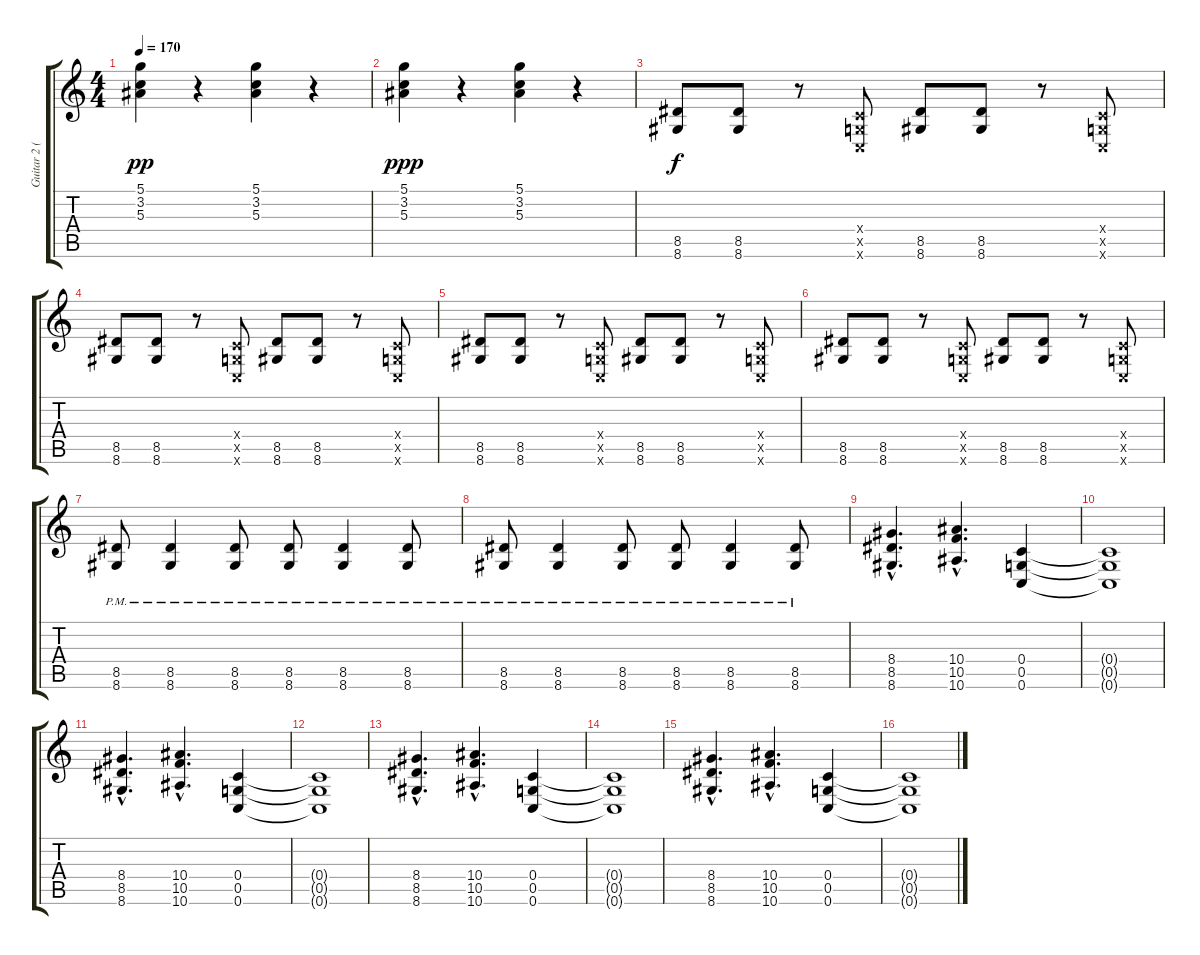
\track ("Guitar 2 (Mike)" "Guitar 2 (") {instrument electricguitarjazz}
\staff {score tabs}
\tuning (D4 A3 F3 C3 G2 C2) {hide}
\ts (4 4)
\tempo 170
\clef g2
\ks c
(5.1 3.2 5.3).4{dy pp} r.4 (5.1 3.2 5.3).4 r.4 |
(5.1 3.2 5.3).4{dy ppp} r.4 (5.1 3.2 5.3).4 r.4 |
(8.5 8.6).8{dy f instrument overdrivenguitar} (8.5 8.6).8 r.8 (0.4{x} 0.5{x} 0.6{x}).8 (8.5 8.6).8 (8.5 8.6).8 r.8 (0.4{x} 0.5{x} 0.6{x}).8 |
(8.5 8.6).8{instrument overdrivenguitar} (8.5 8.6).8 r.8 (0.4{x} 0.5{x} 0.6{x}).8 (8.5 8.6).8 (8.5 8.6).8 r.8 (0.4{x} 0.5{x} 0.6{x}).8 |
(8.5 8.6).8{instrument overdrivenguitar} (8.5 8.6).8 r.8 (0.4{x} 0.5{x} 0.6{x}).8 (8.5 8.6).8 (8.5 8.6).8 r.8 (0.4{x} 0.5{x} 0.6{x}).8 |
(8.5 8.6).8{instrument overdrivenguitar} (8.5 8.6).8 r.8 (0.4{x} 0.5{x} 0.6{x}).8 (8.5 8.6).8 (8.5 8.6).8 r.8 (0.4{x} 0.5{x} 0.6{x}).8 |
(8.5{pm} 8.6{pm}).8 (8.5{pm} 8.6{pm}).4 (8.5{pm} 8.6{pm}).8 (8.5{pm} 8.6{pm}).8 (8.5{pm} 8.6{pm}).4 (8.5{pm} 8.6{pm}).8 |
(8.5{pm} 8.6{pm}).8 (8.5{pm} 8.6{pm}).4 (8.5{pm} 8.6{pm}).8 (8.5{pm} 8.6{pm}).8 (8.5{pm} 8.6{pm}).4 (8.5{pm} 8.6{pm}).8 |
(8.4{hac} 8.5{hac} 8.6{hac}).4{d instrument overdrivenguitar} (10.4{hac} 10.5{hac} 10.6{hac}).4{d} (0.4 0.5 0.6).4 |
(0.4{t} 0.5{t} 0.6{t}).1 |
(8.4{hac} 8.5{hac} 8.6{hac}).4{d instrument overdrivenguitar} (10.4{hac} 10.5{hac} 10.6{hac}).4{d} (0.4 0.5 0.6).4 |
(0.4{t} 0.5{t} 0.6{t}).1 |
(8.4{hac} 8.5{hac} 8.6{hac}).4{d instrument overdrivenguitar} (10.4{hac} 10.5{hac} 10.6{hac}).4{d} (0.4 0.5 0.6).4 |
(0.4{t} 0.5{t} 0.6{t}).1 |
(8.4{hac} 8.5{hac} 8.6{hac}).4{d instrument overdrivenguitar} (10.4{hac} 10.5{hac} 10.6{hac}).4{d} (0.4 0.5 0.6).4 |
(0.4{t} 0.5{t} 0.6{t}).1
